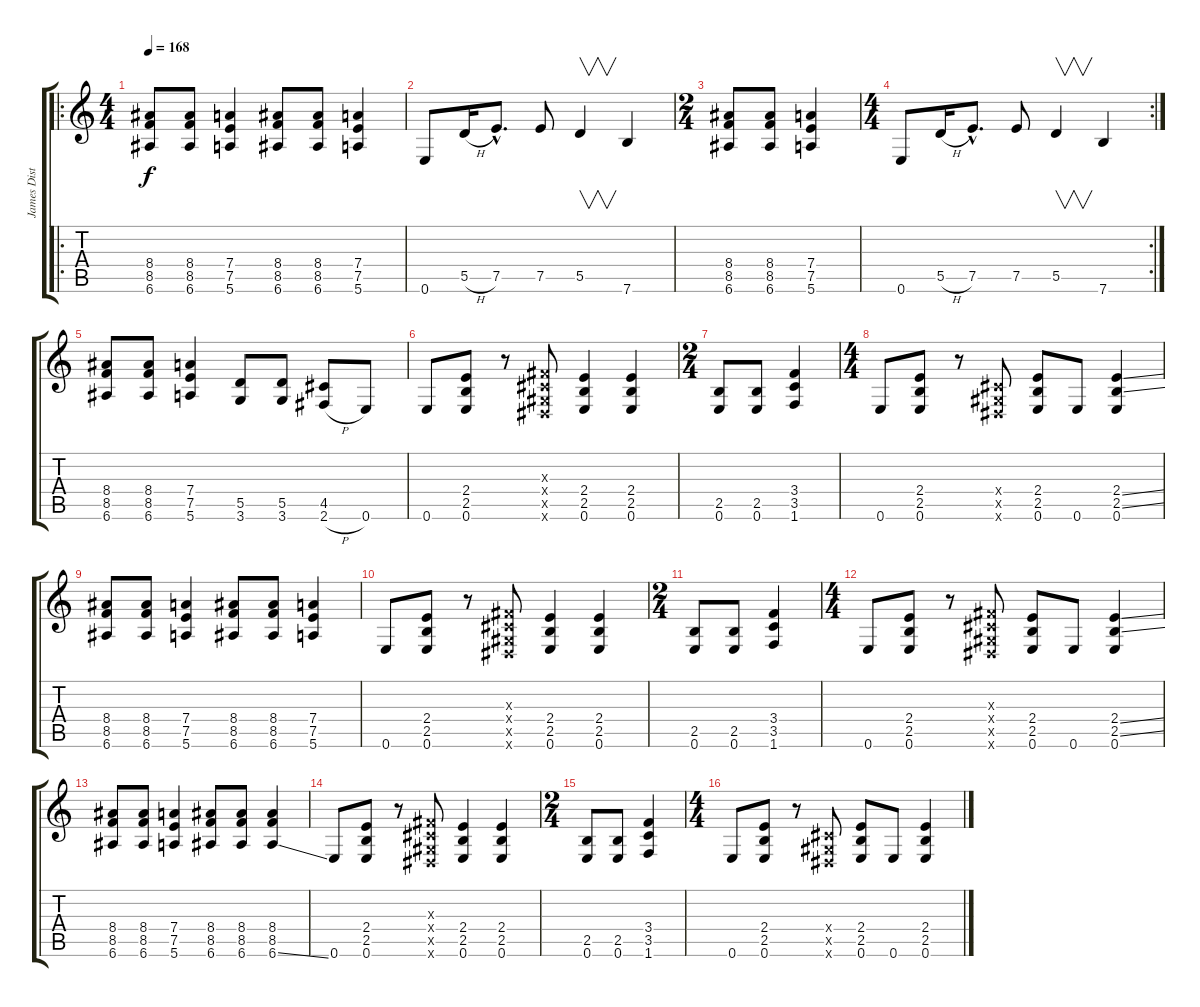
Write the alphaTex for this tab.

\track ("James Distortion" "James Dist") {instrument distortionguitar}
\staff {score tabs}
\tuning (E4 B3 G3 D3 A2 E2) {hide}
\ro
\ts (4 4)
\tempo 168
\clef g2
\ks c
(8.4 8.5 6.6).8{dy f} (8.4 8.5 6.6).8 (7.4 7.5 5.6).4 (8.4 8.5 6.6).8 (8.4 8.5 6.6).8 (7.4 7.5 5.6).4 |
0.6.8 5.5{h}.16 7.5{hac}.8{d} 7.5.8 5.5.4{v} 7.6.4 |
\ts (2 4)
(8.4 8.5 6.6).8 (8.4 8.5 6.6).8 (7.4 7.5 5.6).4 |
\rc 2
\ts (4 4)
0.6.8 5.5{h}.16 7.5{hac}.8{d} 7.5.8 5.5.4{v} 7.6.4 |
(8.4 8.5 6.6).8 (8.4 8.5 6.6).8 (7.4 7.5 5.6).4 (5.5 3.6).8 (5.5 3.6).8 (4.5 2.6{h}).8 0.6.8 |
0.6.8 (2.4 2.5 0.6).8 r.8 (-1.3{x} -1.4{x} -1.5{x} -1.6{x}).8 (2.4 2.5 0.6).4 (2.4 2.5 0.6).4 |
\ts (2 4)
(2.5 0.6).8 (2.5 0.6).8 (3.4 3.5 1.6).4 |
\ts (4 4)
0.6.8 (2.4 2.5 0.6).8 r.8 (-1.4{x} -1.5{x} -1.6{x}).8 (2.4 2.5 0.6).8 0.6.8 (2.4{ss} 2.5{ss} 0.6).4 |
(8.4 8.5 6.6).8 (8.4 8.5 6.6).8 (7.4 7.5 5.6).4 (8.4 8.5 6.6).8 (8.4 8.5 6.6).8 (7.4 7.5 5.6).4 |
0.6.8 (2.4 2.5 0.6).8 r.8 (-1.3{x} -1.4{x} -1.5{x} -1.6{x}).8 (2.4 2.5 0.6).4 (2.4 2.5 0.6).4 |
\ts (2 4)
(2.5 0.6).8 (2.5 0.6).8 (3.4 3.5 1.6).4 |
\ts (4 4)
0.6.8 (2.4 2.5 0.6).8 r.8 (-1.3{x} -1.4{x} -1.5{x} -1.6{x}).8 (2.4 2.5 0.6).8 0.6.8 (2.4{ss} 2.5{ss} 0.6).4 |
(8.4 8.5 6.6).8 (8.4 8.5 6.6).8 (7.4 7.5 5.6).4 (8.4 8.5 6.6).8 (8.4 8.5 6.6).8 (8.4 8.5 6.6{ss}).4 |
0.6.8 (2.4 2.5 0.6).8 r.8 (-1.3{x} -1.4{x} -1.5{x} -1.6{x}).8 (2.4 2.5 0.6).4 (2.4 2.5 0.6).4 |
\ts (2 4)
(2.5 0.6).8 (2.5 0.6).8 (3.4 3.5 1.6).4 |
\ts (4 4)
0.6.8 (2.4 2.5 0.6).8 r.8 (-1.4{x} -1.5{x} -1.6{x}).8 (2.4 2.5 0.6).8 0.6.8 (2.4{ss} 2.5{ss} 0.6).4
